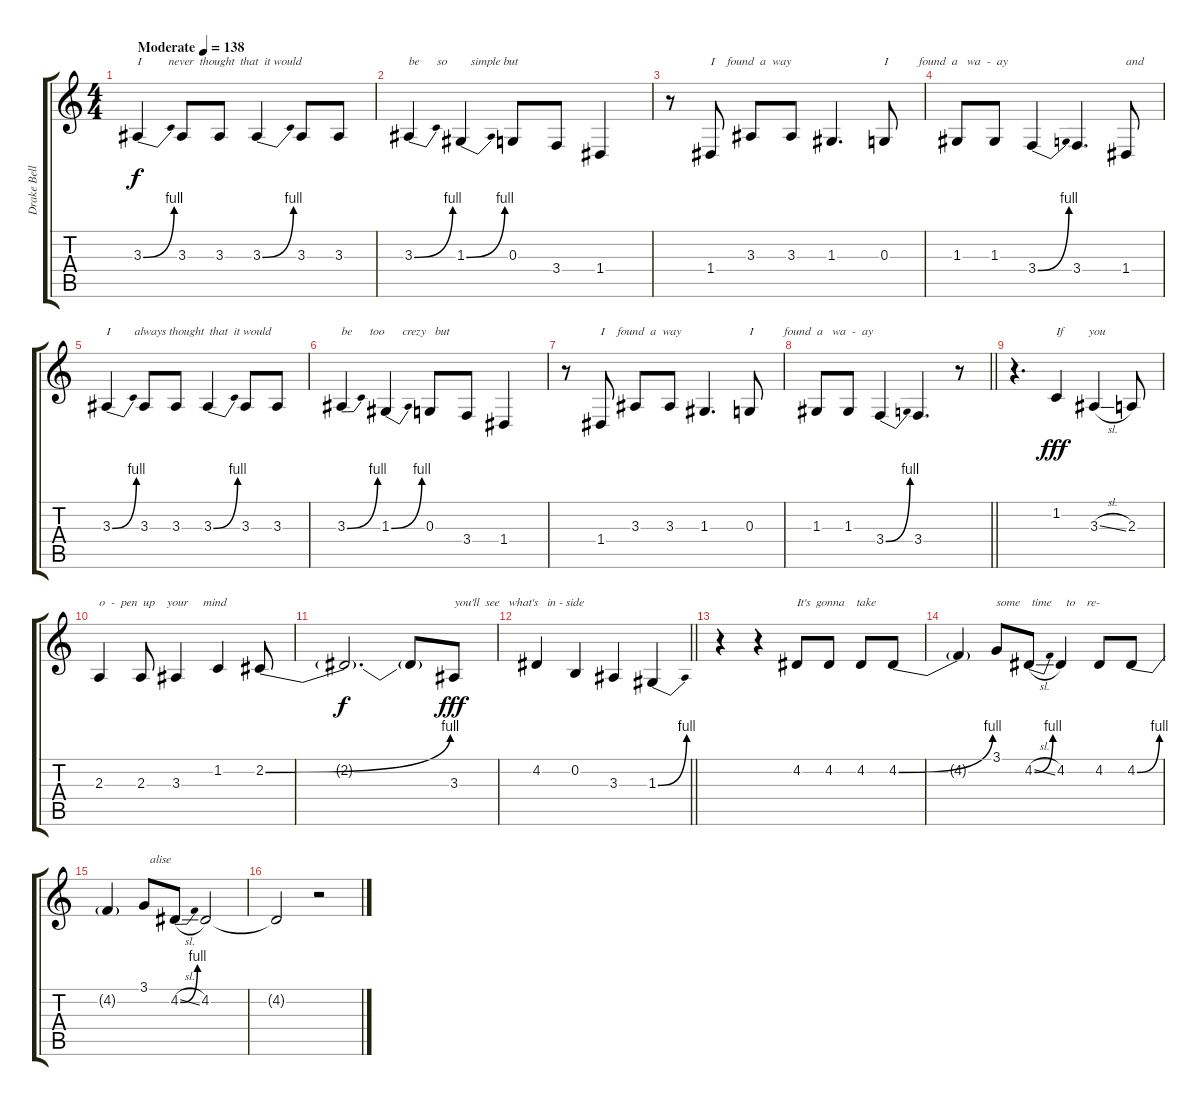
\track ("Drake Bell Voice" "Drake Bell") {instrument lead6voice}
\staff {score tabs}
\tuning (E4 B3 G3 D3 A2 E2) {hide}
\ts (4 4)
\tempo (138 "Moderate")
\clef g2
\ks c
3.3{be (bend 0 0 60 4)}.4{txt "I         never  thought  that  it would" dy f instrument lead6voice} 3.3.8 3.3.8 3.3{be (bend 0 0 60 4)}.4 3.3.8 3.3.8 |
3.3{be (bend 0 0 60 4)}.4{txt "be      so        simple but"} 1.3{be (bend 0 0 60 4)}.4 0.3.8 3.4.8 1.4.4 |
r.8 1.4.8{txt "I    found  a  way"} 3.3.8 3.3.8 1.3.4{d} 0.3.8{txt "I          found  a   wa  -  ay"} |
1.3.8 1.3.8 3.4{be (bend 0 0 60 4)}.4 3.4.4{d} 1.4.8{txt "and"} |
3.3{be (bend 0 0 60 4)}.4{txt "I        always thought  that  it would"} 3.3.8 3.3.8 3.3{be (bend 0 0 60 4)}.4 3.3.8 3.3.8 |
3.3{be (bend 0 0 60 4)}.4{txt "be      too      crezy   but"} 1.3{be (bend 0 0 60 4)}.4 0.3.8 3.4.8 1.4.4 |
r.8 1.4.8{txt "I    found  a  way"} 3.3.8 3.3.8 1.3.4{d} 0.3.8{txt "I          found  a   wa  -  ay"} |
\barLineRight lightlight
1.3.8 1.3.8 3.4{be (bend 0 0 60 4)}.4 3.4.4{d} r.8 |
r.4{d} 1.2.4{txt "If        you" dy fff} 3.3{sl}.4 2.3.8 |
2.3.4{txt "o  -  pen  up    your     mind"} 2.3.8 3.3.4 1.2.4 2.2{be (bend 0 0 60 4)}.8 |
2.2{t}.2{d dy f} 2.2{t}.8 3.3.8{txt "you'll  see   what's   in - side" dy fff} |
\barLineRight lightlight
4.2.4 0.2.4 3.3.4 1.3{be (bend 0 0 60 4)}.4 |
r.4 r.4 4.2.8{txt "It's  gonna    take "} 4.2.8 4.2.8 4.2{be (bend 0 0 60 4)}.8 |
4.2{t}.4 3.1.8{txt "some    time     to    re-"} 4.2{be (bend 0 0 60 4) sl}.8 4.2.4 4.2.8 4.2{be (bend 0 0 60 4)}.8 |
4.2{t}.4 3.1.8{txt "  alise"} 4.2{be (bend 0 0 60 4) sl}.8 4.2.2 |
4.2{t}.2 r.2
